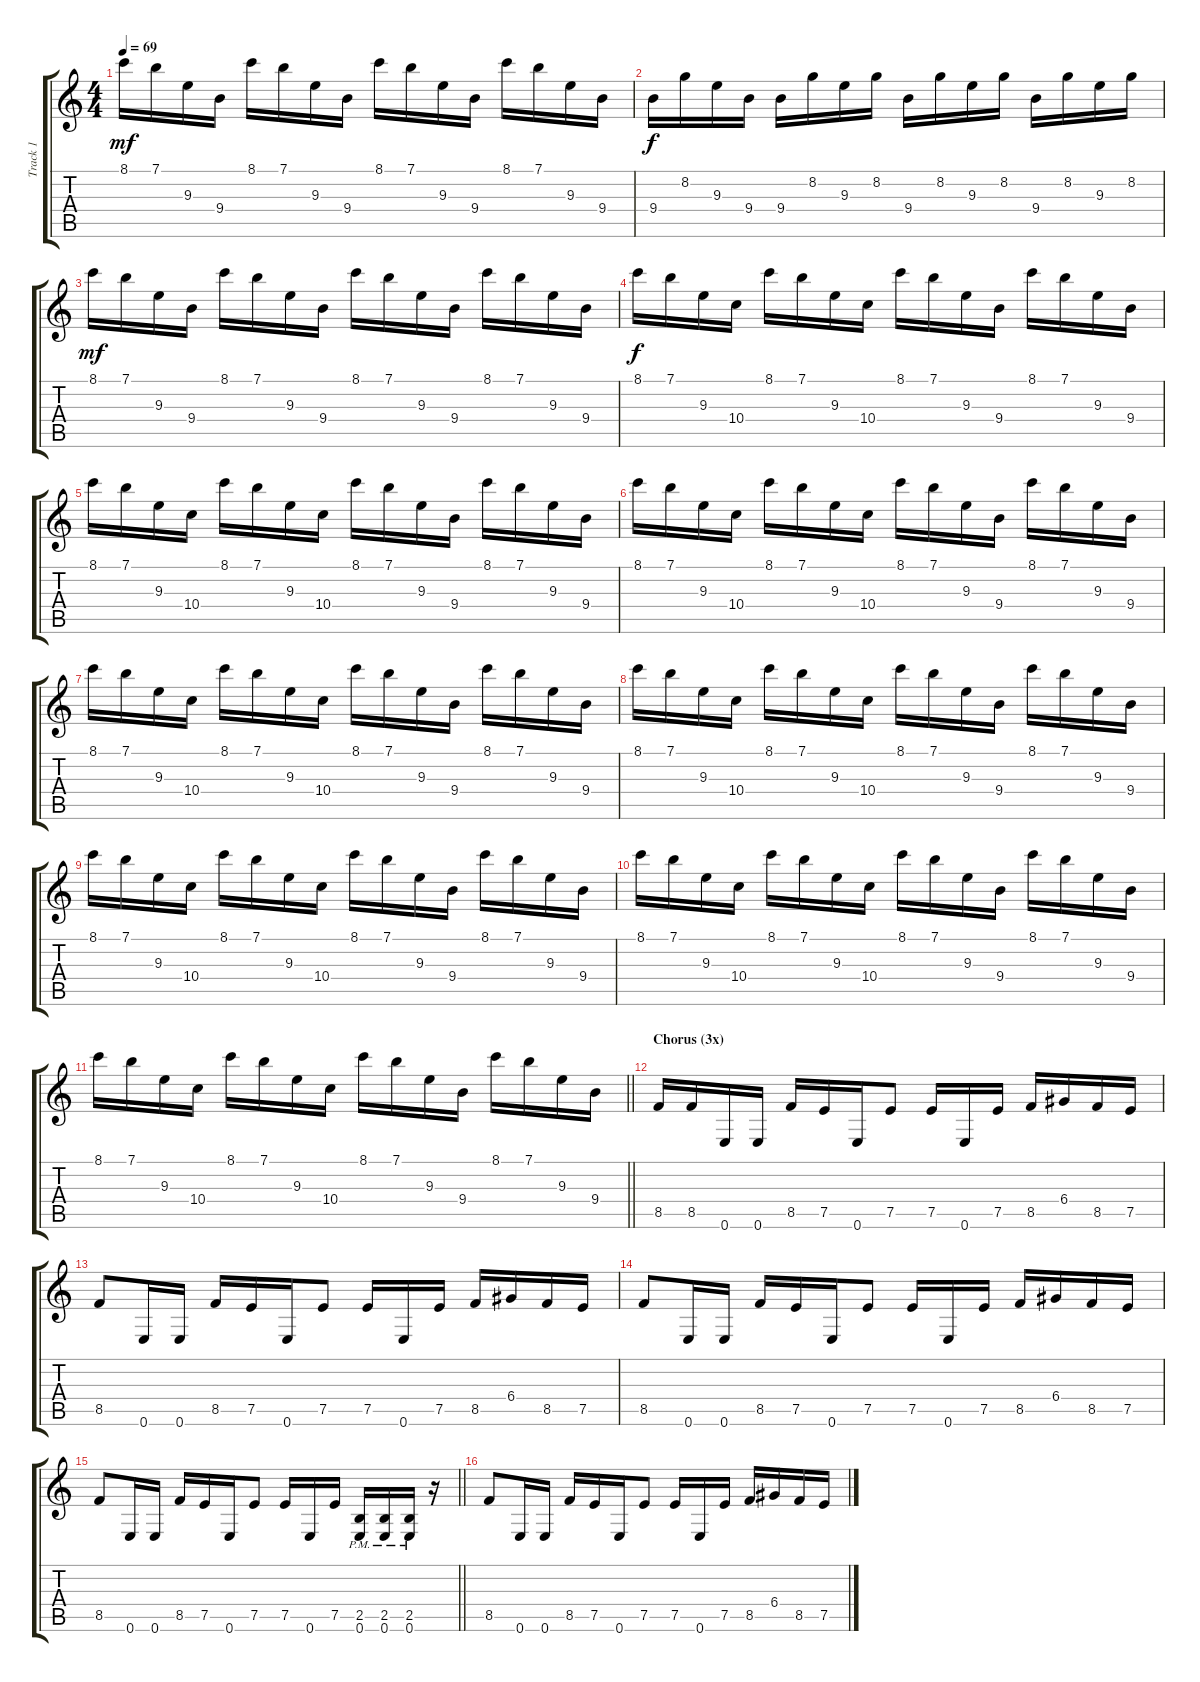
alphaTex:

\track ("Track 1" "Track 1") {instrument distortionguitar}
\staff {score tabs}
\tuning (E4 B3 G3 D3 A2 E2) {hide}
\ts (4 4)
\tempo 69
\clef g2
\ks c
8.1.16{dy mf} 7.1.16 9.3.16 9.4.16 8.1.16 7.1.16 9.3.16 9.4.16 8.1.16 7.1.16 9.3.16 9.4.16 8.1.16 7.1.16 9.3.16 9.4.16 |
9.4.16{dy f} 8.2.16 9.3.16 9.4.16 9.4.16 8.2.16 9.3.16 8.2.16 9.4.16 8.2.16 9.3.16 8.2.16 9.4.16 8.2.16 9.3.16 8.2.16 |
8.1.16{dy mf} 7.1.16 9.3.16 9.4.16 8.1.16 7.1.16 9.3.16 9.4.16 8.1.16 7.1.16 9.3.16 9.4.16 8.1.16 7.1.16 9.3.16 9.4.16 |
8.1.16{dy f instrument distortionguitar} 7.1.16 9.3.16 10.4.16 8.1.16{instrument distortionguitar} 7.1.16 9.3.16 10.4.16 8.1.16{instrument distortionguitar} 7.1.16 9.3.16 9.4.16 8.1.16{instrument distortionguitar} 7.1.16 9.3.16 9.4.16 |
8.1.16{instrument distortionguitar} 7.1.16 9.3.16 10.4.16 8.1.16{instrument distortionguitar} 7.1.16 9.3.16 10.4.16 8.1.16{instrument distortionguitar} 7.1.16 9.3.16 9.4.16 8.1.16{instrument distortionguitar} 7.1.16 9.3.16 9.4.16 |
8.1.16{instrument distortionguitar} 7.1.16 9.3.16 10.4.16 8.1.16{instrument distortionguitar} 7.1.16 9.3.16 10.4.16 8.1.16{instrument distortionguitar} 7.1.16 9.3.16 9.4.16 8.1.16{instrument distortionguitar} 7.1.16 9.3.16 9.4.16 |
8.1.16{instrument distortionguitar} 7.1.16 9.3.16 10.4.16 8.1.16{instrument distortionguitar} 7.1.16 9.3.16 10.4.16 8.1.16{instrument distortionguitar} 7.1.16 9.3.16 9.4.16 8.1.16{instrument distortionguitar} 7.1.16 9.3.16 9.4.16 |
8.1.16{instrument distortionguitar} 7.1.16 9.3.16 10.4.16 8.1.16{instrument distortionguitar} 7.1.16 9.3.16 10.4.16 8.1.16{instrument distortionguitar} 7.1.16 9.3.16 9.4.16 8.1.16{instrument distortionguitar} 7.1.16 9.3.16 9.4.16 |
8.1.16{instrument distortionguitar} 7.1.16 9.3.16 10.4.16 8.1.16{instrument distortionguitar} 7.1.16 9.3.16 10.4.16 8.1.16{instrument distortionguitar} 7.1.16 9.3.16 9.4.16 8.1.16{instrument distortionguitar} 7.1.16 9.3.16 9.4.16 |
8.1.16{instrument distortionguitar} 7.1.16 9.3.16 10.4.16 8.1.16{instrument distortionguitar} 7.1.16 9.3.16 10.4.16 8.1.16{instrument distortionguitar} 7.1.16 9.3.16 9.4.16 8.1.16{instrument distortionguitar} 7.1.16 9.3.16 9.4.16 |
\barLineRight lightlight
8.1.16{instrument distortionguitar} 7.1.16 9.3.16 10.4.16 8.1.16{instrument distortionguitar} 7.1.16 9.3.16 10.4.16 8.1.16{instrument distortionguitar} 7.1.16 9.3.16 9.4.16 8.1.16{instrument distortionguitar} 7.1.16 9.3.16 9.4.16 |
\section ("" "Chorus (3x)")
8.5.16 8.5.16 0.6.16 0.6.16 8.5.16 7.5.16 0.6.16 7.5.8 7.5.16 0.6.16 7.5.16 8.5.16 6.4.16 8.5.16 7.5.16 |
8.5.8 0.6.16 0.6.16 8.5.16 7.5.16 0.6.16 7.5.8 7.5.16 0.6.16 7.5.16 8.5.16 6.4.16 8.5.16 7.5.16 |
8.5.8 0.6.16 0.6.16 8.5.16 7.5.16 0.6.16 7.5.8 7.5.16 0.6.16 7.5.16 8.5.16 6.4.16 8.5.16 7.5.16 |
\barLineRight lightlight
8.5.8 0.6.16 0.6.16 8.5.16 7.5.16 0.6.16 7.5.8 7.5.16 0.6.16 7.5.16 (2.5{pm} 0.6{pm}).16 (2.5{pm} 0.6{pm}).16 (2.5{pm} 0.6{pm}).16 r.16 |
8.5.8 0.6.16 0.6.16 8.5.16 7.5.16 0.6.16 7.5.8 7.5.16 0.6.16 7.5.16 8.5.16 6.4.16 8.5.16 7.5.16
